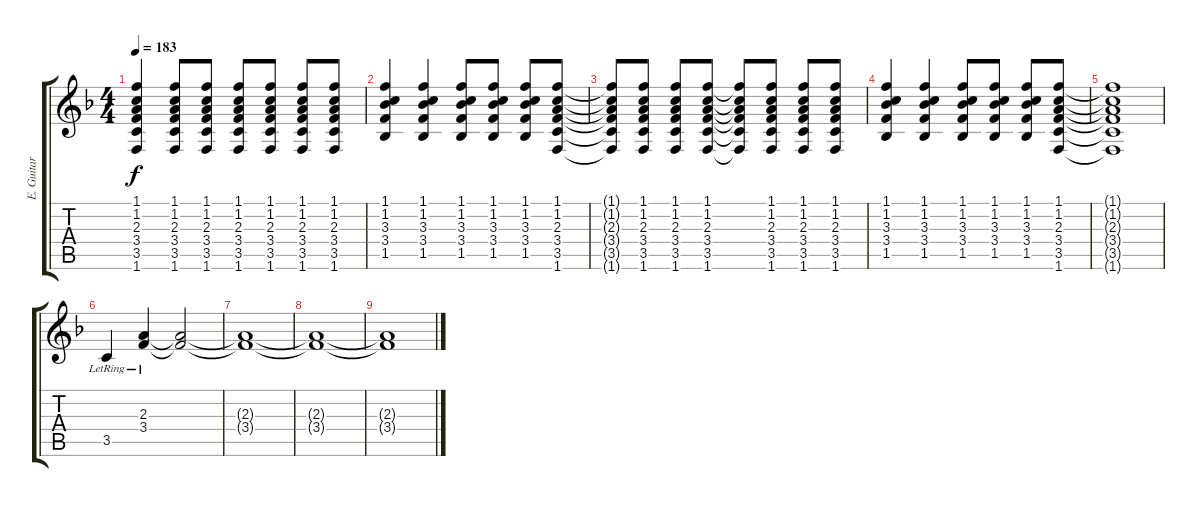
\track ("E. Guitar I" "E. Guitar ") {instrument electricguitarclean}
\staff {score tabs}
\tuning (E4 B3 G3 D3 A2 E2) {hide}
\ts (4 4)
\tempo 183
\clef g2
\ks f
(1.1{t} 1.2{t} 2.3{t} 3.4{t} 3.5{t} 1.6{t}).4{dy f} (1.1 1.2 2.3 3.4 3.5 1.6).8 (1.1 1.2 2.3 3.4 3.5 1.6).8 (1.1 1.2 2.3 3.4 3.5 1.6).8 (1.1 1.2 2.3 3.4 3.5 1.6).8 (1.1 1.2 2.3 3.4 3.5 1.6).8 (1.1 1.2 2.3 3.4 3.5 1.6).8 |
(1.1 1.2 3.3 3.4 1.5).4 (1.1 1.2 3.3 3.4 1.5).4 (1.1 1.2 3.3 3.4 1.5).8 (1.1 1.2 3.3 3.4 1.5).8 (1.1 1.2 3.3 3.4 1.5).8 (1.1 1.2 2.3 3.4 3.5 1.6).8 |
(1.1{t} 1.2{t} 2.3{t} 3.4{t} 3.5{t} 1.6{t}).8 (1.1 1.2 2.3 3.4 3.5 1.6).8 (1.1 1.2 2.3 3.4 3.5 1.6).8 (1.1 1.2 2.3 3.4 3.5 1.6).8 (1.1{t} 1.2{t} 2.3{t} 3.4{t} 3.5{t} 1.6{t}).8 (1.1 1.2 2.3 3.4 3.5 1.6).8 (1.1 1.2 2.3 3.4 3.5 1.6).8 (1.1 1.2 2.3 3.4 3.5 1.6).8 |
(1.1 1.2 3.3 3.4 1.5).4 (1.1 1.2 3.3 3.4 1.5).4 (1.1 1.2 3.3 3.4 1.5).8 (1.1 1.2 3.3 3.4 1.5).8 (1.1 1.2 3.3 3.4 1.5).8 (1.1 1.2 2.3 3.4 3.5 1.6).8 |
(1.1{t} 1.2{t} 2.3{t} 3.4{t} 3.5{t} 1.6{t}).1 |
3.5{lr}.4 (2.3{lr} 3.4{lr}).4 (2.3{t} 3.4{t}).2 |
(2.3{t} 3.4{t}).1 |
(2.3{t} 3.4{t}).1 |
(2.3{t} 3.4{t}).1
